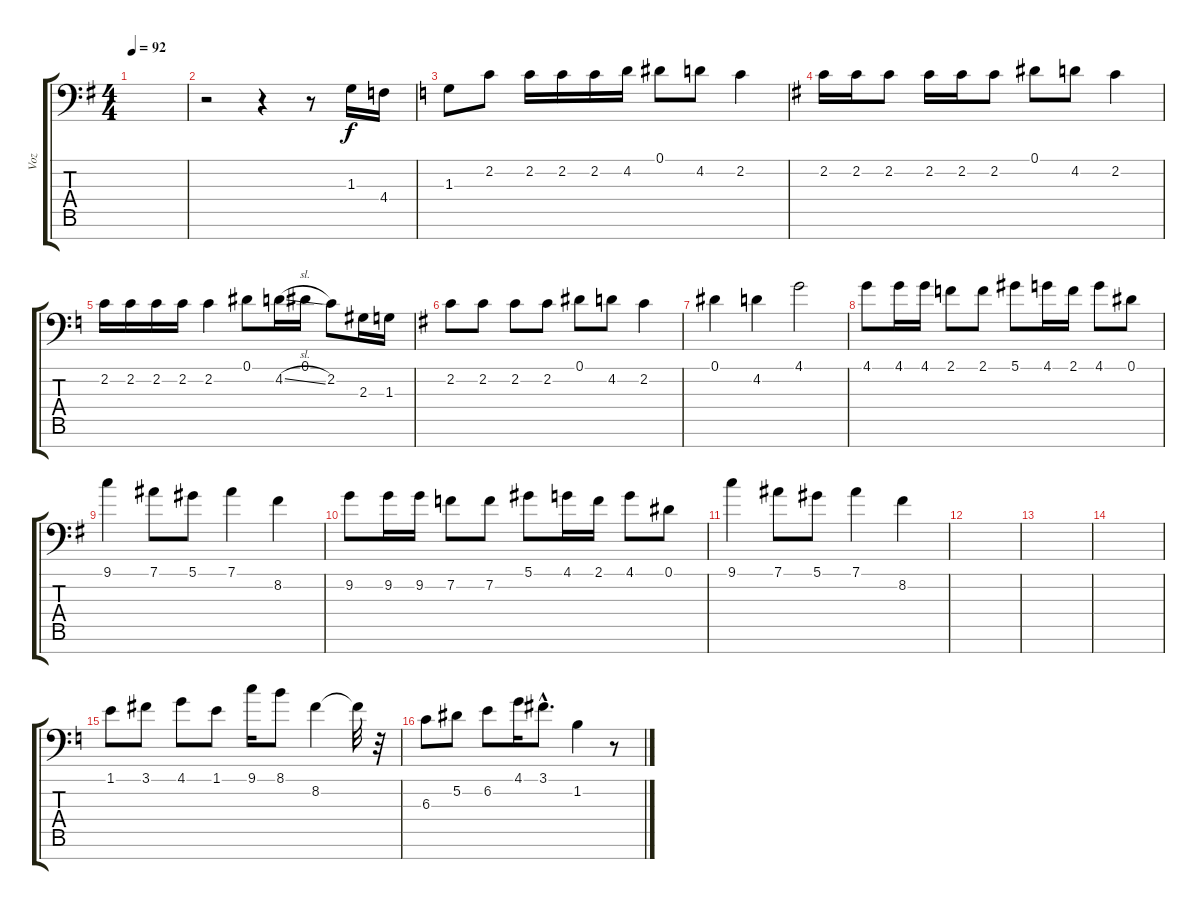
\track ("Voz" "Voz") {instrument clarinet}
\staff {score tabs}
\tuning (Eb4 Bb3 Gb3 Db3 Ab2 Eb2 Bb1) {hide}
\ts (4 4)
\tempo 92
\clef f4
\ks g
|
r.2 r.4 r.8 1.3.16 4.4.16 |
\ks c
1.3.8 2.2.8 2.2.16 2.2.16 2.2.16 4.2.16 0.1.8 4.2.8 2.2.4 |
\ks g
2.2.16 2.2.16 2.2.8 2.2.16 2.2.16 2.2.8 0.1.8 4.2.8 2.2.4 |
\ks c
2.2.16 2.2.16 2.2.16 2.2.16 2.2.4 0.1.8 4.2{sl}.16 0.1.16 2.2.8 2.3.16 1.3.16 |
\ks g
2.2.8 2.2.8 2.2.8 2.2.8 0.1.8 4.2.8 2.2.4 |
0.1.4 4.2.4 4.1.2 |
4.1.8 4.1.16 4.1.16 2.1.8 2.1.8 5.1.8 4.1.16 2.1.16 4.1.8 0.1.8 |
9.1.4 7.1.8 5.1.8 7.1.4 8.2.4 |
9.2.8 9.2.16 9.2.16 7.2.8 7.2.8 5.1.8 4.1.16 2.1.16 4.1.8 0.1.8 |
9.1.4 7.1.8 5.1.8 7.1.4 8.2.4 |
|
|
|
\ks c
1.1.8 3.1.8 4.1.8 1.1.8 9.1.16 8.1.8 8.2.4 8.2{t}.32 r.32 |
6.3.8 5.2.8 6.2.8 4.1.16 3.1{hac}.8{d} 1.2.4 r.8
